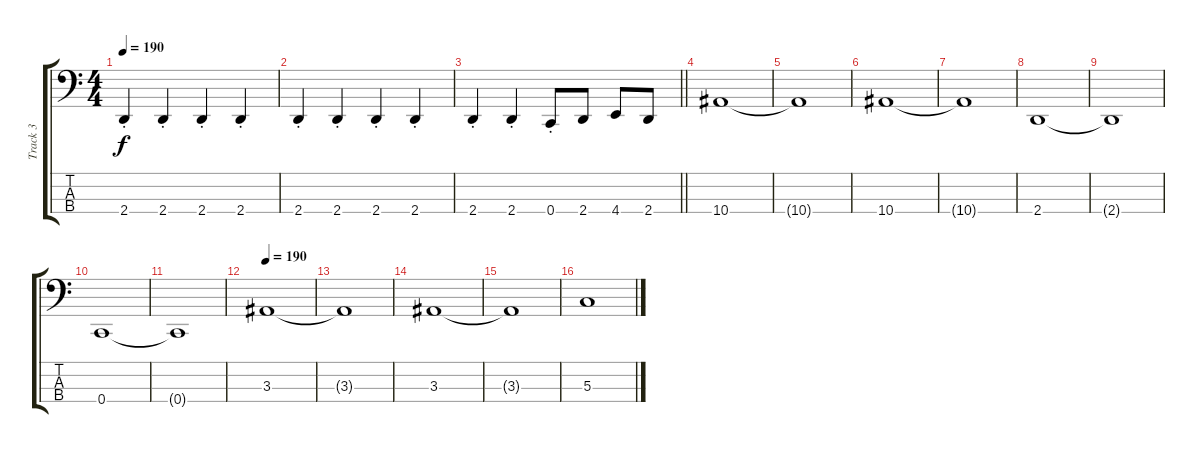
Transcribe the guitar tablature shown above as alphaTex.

\track ("Track 3" "Track 3") {instrument electricbasspick}
\staff {score tabs}
\tuning (F2 C2 G1 C1) {hide}
\ts (4 4)
\tempo 190
\clef f4
\ks c
2.4{st}.4{dy f} 2.4{st}.4 2.4{st}.4 2.4{st}.4 |
2.4{st}.4 2.4{st}.4 2.4{st}.4 2.4{st}.4 |
\barLineRight lightlight
2.4{st}.4 2.4{st}.4 0.4{st}.8 2.4.8 4.4.8 2.4.8 |
10.4.1 |
10.4{t}.1 |
10.4.1 |
10.4{t}.1 |
2.4.1 |
2.4{t}.1 |
0.4.1 |
0.4{t}.1 |
\tempo 190
3.3.1 |
3.3{t}.1 |
3.3.1 |
3.3{t}.1 |
5.3.1
